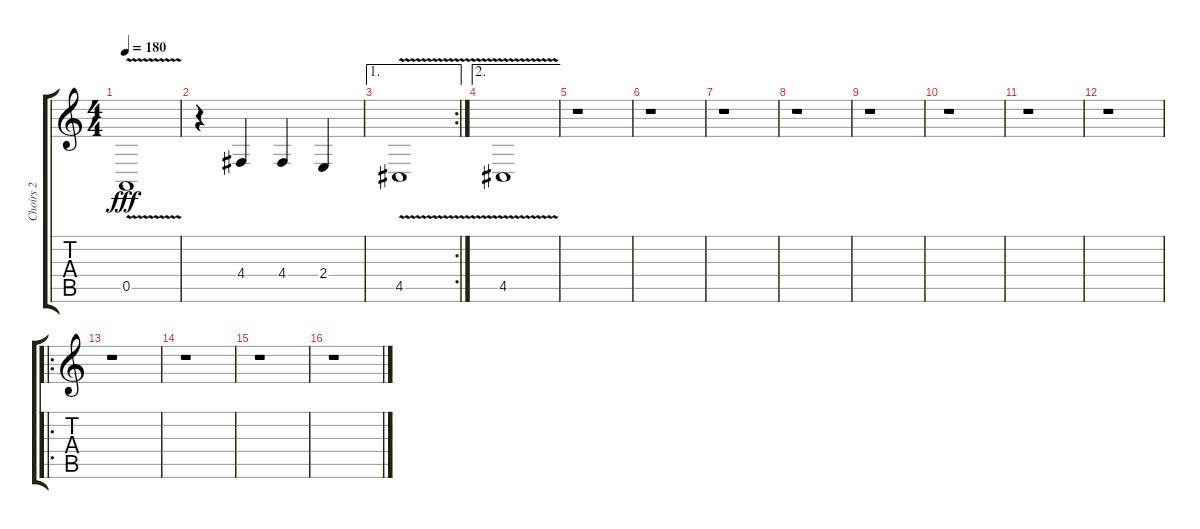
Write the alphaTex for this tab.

\track ("Choirs 2" "Choirs 2") {instrument cello}
\staff {score tabs}
\tuning (E4 B3 G3 D3 A2 E2) {hide}
\ts (4 4)
\tempo 180
\clef g2
\ks c
0.5{v}.1{dy fff} |
r.4 4.4.4 4.4.4 2.4.4 |
\ae 1
\rc 2
4.5{v}.1 |
\ae 2
4.5{v}.1 |
r.1 |
r.1 |
r.1 |
r.1 |
r.1 |
r.1 |
r.1 |
r.1 |
\ro
r.1 |
r.1 |
r.1 |
r.1
